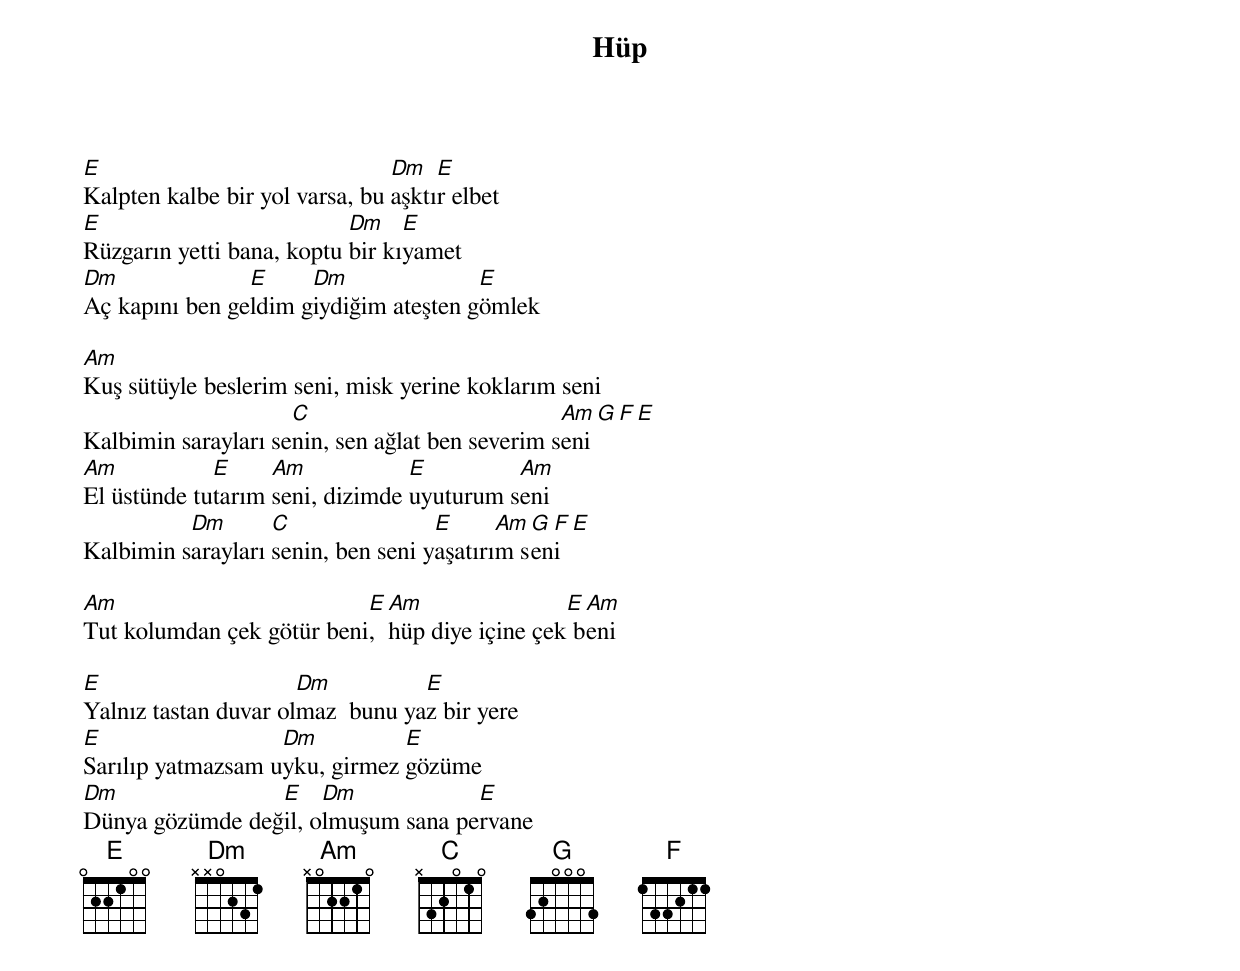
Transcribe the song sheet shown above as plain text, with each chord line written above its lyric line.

{title: Hüp}
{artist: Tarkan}

E                               Dm   E
Kalpten kalbe bir yol varsa, bu aşktır elbet
E                          Dm    E
Rüzgarın yetti bana, koptu bir kıyamet
Dm              E     Dm               E
Aç kapını ben geldim giydiğim ateşten gömlek

Am
Kuş sütüyle beslerim seni, misk yerine koklarım seni
                     C                           Am G F E
Kalbimin sarayları senin, sen ağlat ben severim seni
Am           E     Am            E         Am
El üstünde tutarım seni, dizimde uyuturum seni
          Dm       C                E      Am G F E
Kalbimin sarayları senin, ben seni yaşatırım seni

Am                         E  Am                E Am
Tut kolumdan çek götür beni,  hüp diye içine çek beni

E                     Dm          E
Yalnız tastan duvar olmaz  bunu yaz bir yere
E                  Dm          E
Sarılıp yatmazsam uyku, girmez gözüme
Dm               E    Dm            E
Dünya gözümde değil, olmuşum sana pervane
